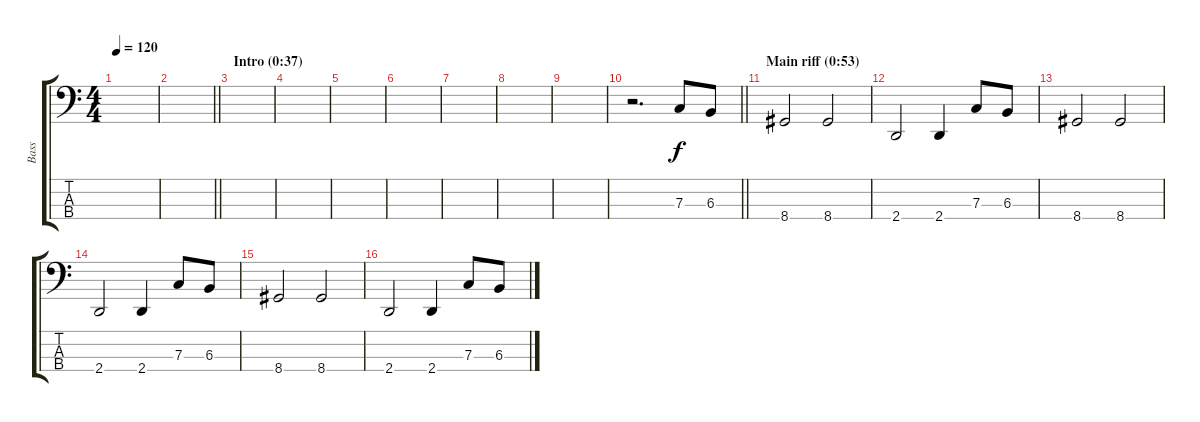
\track ("Bass" "Bass") {instrument electricbassfinger}
\staff {score tabs}
\tuning (Eb2 Bb1 F1 C1) {hide}
\ts (4 4)
\tempo 120
\clef f4
\ks c
|
\barLineRight lightlight
|
\section ("" "Intro (0:37)")
|
|
|
|
|
|
|
\barLineRight lightlight
r.2{d} 7.3.8 6.3.8 |
\section ("" "Main riff (0:53)")
8.4.2 8.4.2 |
2.4.2 2.4.4 7.3.8 6.3.8 |
8.4.2 8.4.2 |
2.4.2 2.4.4 7.3.8 6.3.8 |
8.4.2 8.4.2 |
2.4.2 2.4.4 7.3.8 6.3.8
